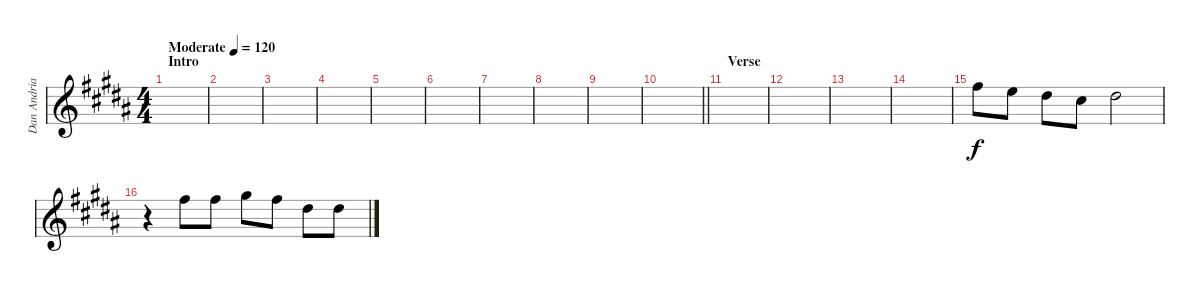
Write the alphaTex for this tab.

\track ("Dan Andriano - Vocals" "Dan Andria") {instrument overdrivenguitar}
\staff {score}
\tuning (E4 B3 G3 D3 A2 E2) {hide}
\ts (4 4)
\section ("" "Intro")
\tempo (120 "Moderate")
\clef g2
\ks b
|
|
|
|
|
|
|
|
|
\barLineRight lightlight
|
\section ("" "Verse")
|
|
|
|
2.1.8 0.1.8 4.2.8 2.2.8 4.2.2 |
r.4 2.1.8 2.1.8 4.1.8 2.1.8 8.3.8 4.2.8
